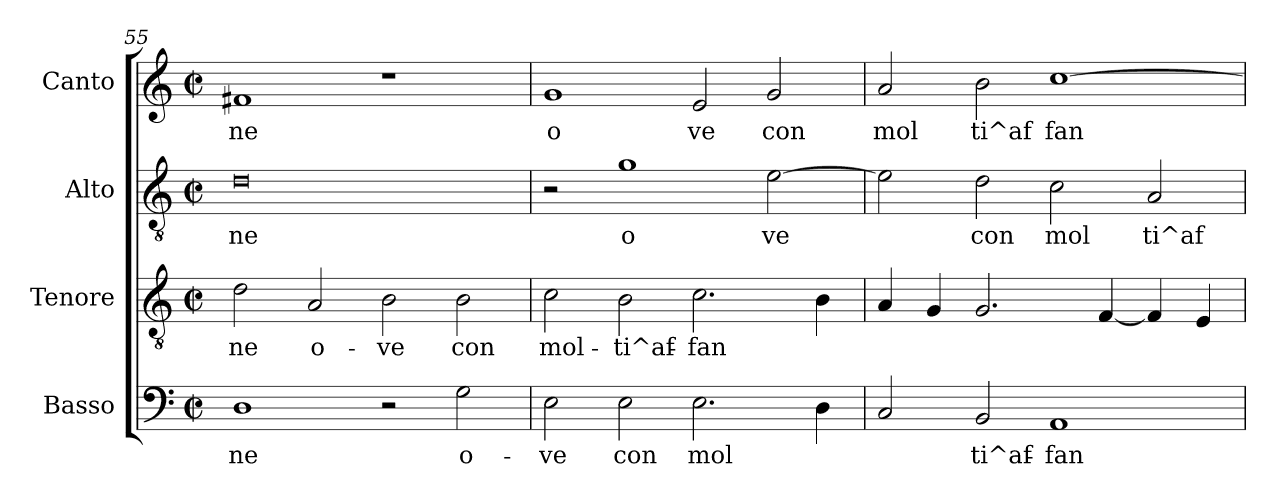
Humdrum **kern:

**kern	**text	**kern	**text	**kern	**text	**kern	**text
*part4	*part4	*part3	*part3	*part2	*part2	*part1	*part1
*staff4	*staff4	*staff3	*staff3	*staff2	*staff2	*staff1	*staff1
*I"Basso	*	*I"Tenore	*	*I"Alto	*	*I"Canto	*
*I'Basso	*	*I'Tenore	*	*I'Alto	*	*I'Canto	*
*clefF4	*	*clefGv2	*	*clefGv2	*	*clefG2	*
*k[]	*	*k[]	*	*k[]	*	*k[]	*
*C:	*	*C:	*	*C:	*	*C:	*
*M2/2	*	*M2/2	*	*M2/2	*	*M2/2	*
*met(c|)	*	*met(c|)	*	*met(c|)	*	*met(c|)	*
=55	=55	=55	=55	=55	=55	=55	=55
!	!LO:LY:b:cj	!	!LO:LY:b:cj	!	!LO:LY:b:cj	!	!LO:LY:b:cj
1D	-ne	2d\	-ne	0d	ne	1f#X	ne
!	!	!	!LO:LY:b:cj	!	!	!	!
.	.	2A/	o-	.	.	.	.
!	!	!	!LO:LY:b:cj	!	!	!	!
2r	.	2B\	-ve	.	.	1r	.
!	!LO:LY:b:cj	!	!LO:LY:b:cj	!	!	!	!
2G\	o-	2B\	con	.	.	.	.
=56	=56	=56	=56	=56	=56	=56	=56
!	!LO:LY:b:cj	!	!LO:LY:b:cj	!	!	!	!LO:LY:b:cj
2E\	-ve	2c\	mol-	2r	.	1g	o
!	!LO:LY:b:cj	!	!LO:LY:b:cj	!	!LO:LY:b:cj	!	!
2E\	con	2B\	-ti^af-	1g	o	.	.
!	!LO:LY:b:cj	!	!LO:LY:b:cj	!	!	!	!LO:LY:b:cj
2.E\	mol-	2.c\	-fan-	.	.	2e/	ve
!	!	!	!	!	!LO:LY:b:cj	!	!LO:LY:b:cj
.	.	.	.	[>2e\	ve	2g/	con
!	!LO:LY:b:cj	!	!LO:LY:b:cj	!	!	!	!
4D\	--	4B\	--	.	.	.	.
=57	=57	=57	=57	=57	=57	=57	=57
!	!LO:LY:b:cj	!	!LO:LY:b:cj	!	!LO:LY:b:cj	!	!LO:LY:b:cj
2C/	--	4A/	--	2e\]	.	2a/	mol
!	!	!	!LO:LY:b:cj	!	!	!	!
.	.	4G/	--	.	.	.	.
!	!LO:LY:b:cj	!	!LO:LY:b:cj	!	!LO:LY:b:cj	!	!LO:LY:b:cj
2BB/	-ti^af-	2.G/	--	2d\	con	2b\	ti^af
!	!LO:LY:b:cj	!	!	!	!LO:LY:b:cj	!	!LO:LY:b:cj
1AA	-fan-	.	.	2c\	mol	[>1cc	fan
!	!	!	!LO:LY:b:cj	!	!	!	!
.	.	[>4F/	--	.	.	.	.
!	!	!	!LO:LY:b:cj	!	!LO:LY:b:cj	!	!
.	.	4F/]	--	2A/	ti^af	.	.
!	!	!	!LO:LY:b:cj	!	!	!	!
.	.	4E/	--	.	.	.	.
=	=	=	=	=	=	=	=
*-	*-	*-	*-	*-	*-	*-	*-
